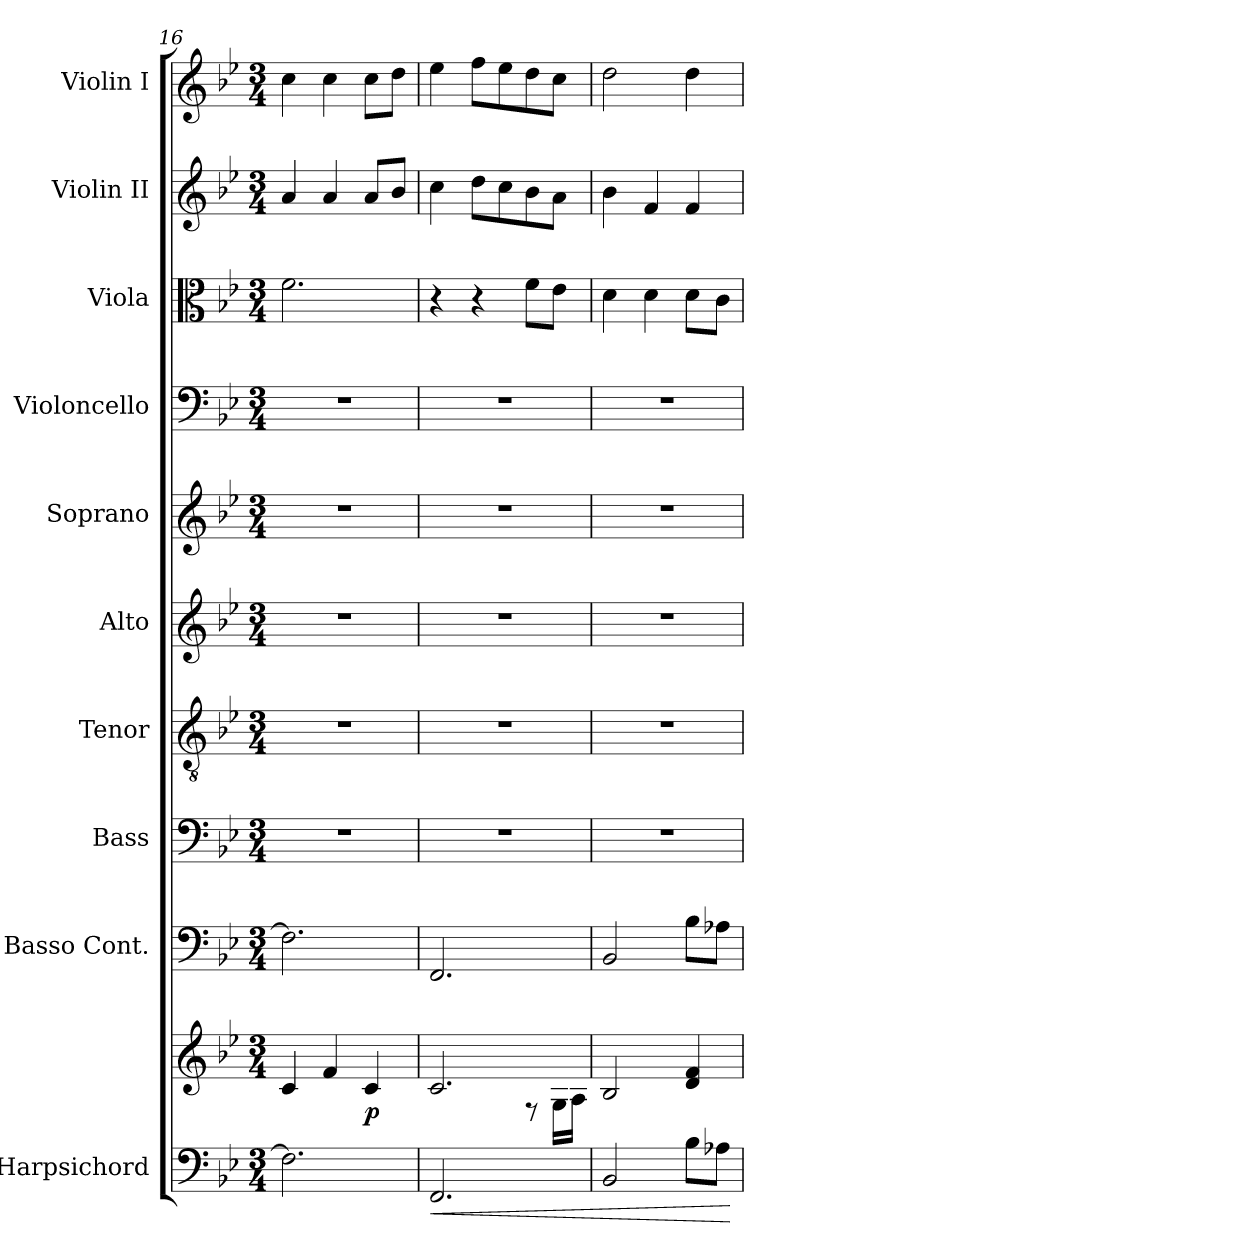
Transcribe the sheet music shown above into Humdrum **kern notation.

**kern	**kern	**dynam	**kern	**kern	**kern	**kern	**kern	**kern	**kern	**kern	**kern
*part10	*part10	*part10	*part9	*part8	*part7	*part6	*part5	*part4	*part3	*part2	*part1
*staff11	*staff10	*staff10/11	*staff9	*staff8	*staff7	*staff6	*staff5	*staff4	*staff3	*staff2	*staff1
*I"Harpsichord	*	*	*I"Basso Cont.	*I"Bass	*I"Tenor	*I"Alto	*I"Soprano	*I"Violoncello	*I"Viola	*I"Violin II	*I"Violin I
*I'Hpsd.	*	*	*	*I'B.	*I'T.	*I'A.	*I'S.	*I'Vc.	*	*	*
*clefF4	*clefG2	*	*clefF4	*clefF4	*clefGv2	*clefG2	*clefG2	*clefF4	*clefC3	*clefG2	*clefG2
*	*	*	*	*	*ITrd7c12	*	*	*	*	*	*
*k[b-e-]	*k[b-e-]	*	*k[b-e-]	*k[b-e-]	*k[b-e-]	*k[b-e-]	*k[b-e-]	*k[b-e-]	*k[b-e-]	*k[b-e-]	*k[b-e-]
*B-:	*B-:	*	*B-:	*B-:	*B-:	*B-:	*B-:	*B-:	*B-:	*B-:	*B-:
*M3/4	*M3/4	*	*M3/4	*M3/4	*M3/4	*M3/4	*M3/4	*M3/4	*M3/4	*M3/4	*M3/4
=16	=16	=16	=16	=16	=16	=16	=16	=16	=16	=16	=16
!	!	!	!	!LO:N:vis=1	!LO:N:vis=1	!LO:N:vis=1	!LO:N:vis=1	!LO:N:vis=1	!	!	!
*^	*	*	*	*	*	*	*	*	*	*	*
2.Fi\]	2ryy	4ci/	.	2.Fi\]	2.r	2.r	2.r	2.r	2.r	2.fi\	4ai/	4cci\
.	.	4fi/	.	.	.	.	.	.	.	.	4ai/	4cci\
.	4ryy	4ci/	p	.	.	.	.	.	.	.	8ai/L	8cci\L
.	.	.	.	.	.	.	.	.	.	.	8b-i/J	8ddi\J
=17	=17	=17	=17	=17	=17	=17	=17	=17	=17	=17	=17	=17
!	!	!	!LO:HP:b=2	!	!LO:N:vis=1	!LO:N:vis=1	!LO:N:vis=1	!LO:N:vis=1	!LO:N:vis=1	!	!	!
*v	*v	*^	*	*	*	*	*	*	*	*	*	*
2.FFi/	2.ci/	2ryy	<	2.FFi/	2.r	2.r	2.r	2.r	2.r	4r	4cci\	4ee-i\
.	.	.	.	.	.	.	.	.	.	4r	8ddi\L	8ffi\L
.	.	.	.	.	.	.	.	.	.	.	8cci\	8ee-i\
.	.	8r	.	.	.	.	.	.	.	8fi\L	8b-i\	8ddi\
.	.	16Gi\LL	.	.	.	.	.	.	.	8e-i\J	8ai\J	8cci\J
.	.	16Ai\JJ	.	.	.	.	.	.	.	.	.	.
=18	=18	=18	=18	=18	=18	=18	=18	=18	=18	=18	=18	=18
!	!	!	!	!	!LO:N:vis=1	!LO:N:vis=1	!LO:N:vis=1	!LO:N:vis=1	!LO:N:vis=1	!	!	!
*	*v	*v	*	*	*	*	*	*	*	*	*	*
2BB-i/	2B-i/	.	2BB-i/	2.r	2.r	2.r	2.r	2.r	4di\	4b-i\	2ddi\
.	.	.	.	.	.	.	.	.	4di\	4fi/	.
8B-i\L	4di/ 4fi	.	8B-i\L	.	.	.	.	.	8di\L	4fi/	4ddi\
8A-Xi\J	.	.	8A-Xi\J	.	.	.	.	.	8ci\J	.	.
.	.	[	.	.	.	.	.	.	.	.	.
=	=	=	=	=	=	=	=	=	=	=	=
*-	*-	*-	*-	*-	*-	*-	*-	*-	*-	*-	*-
